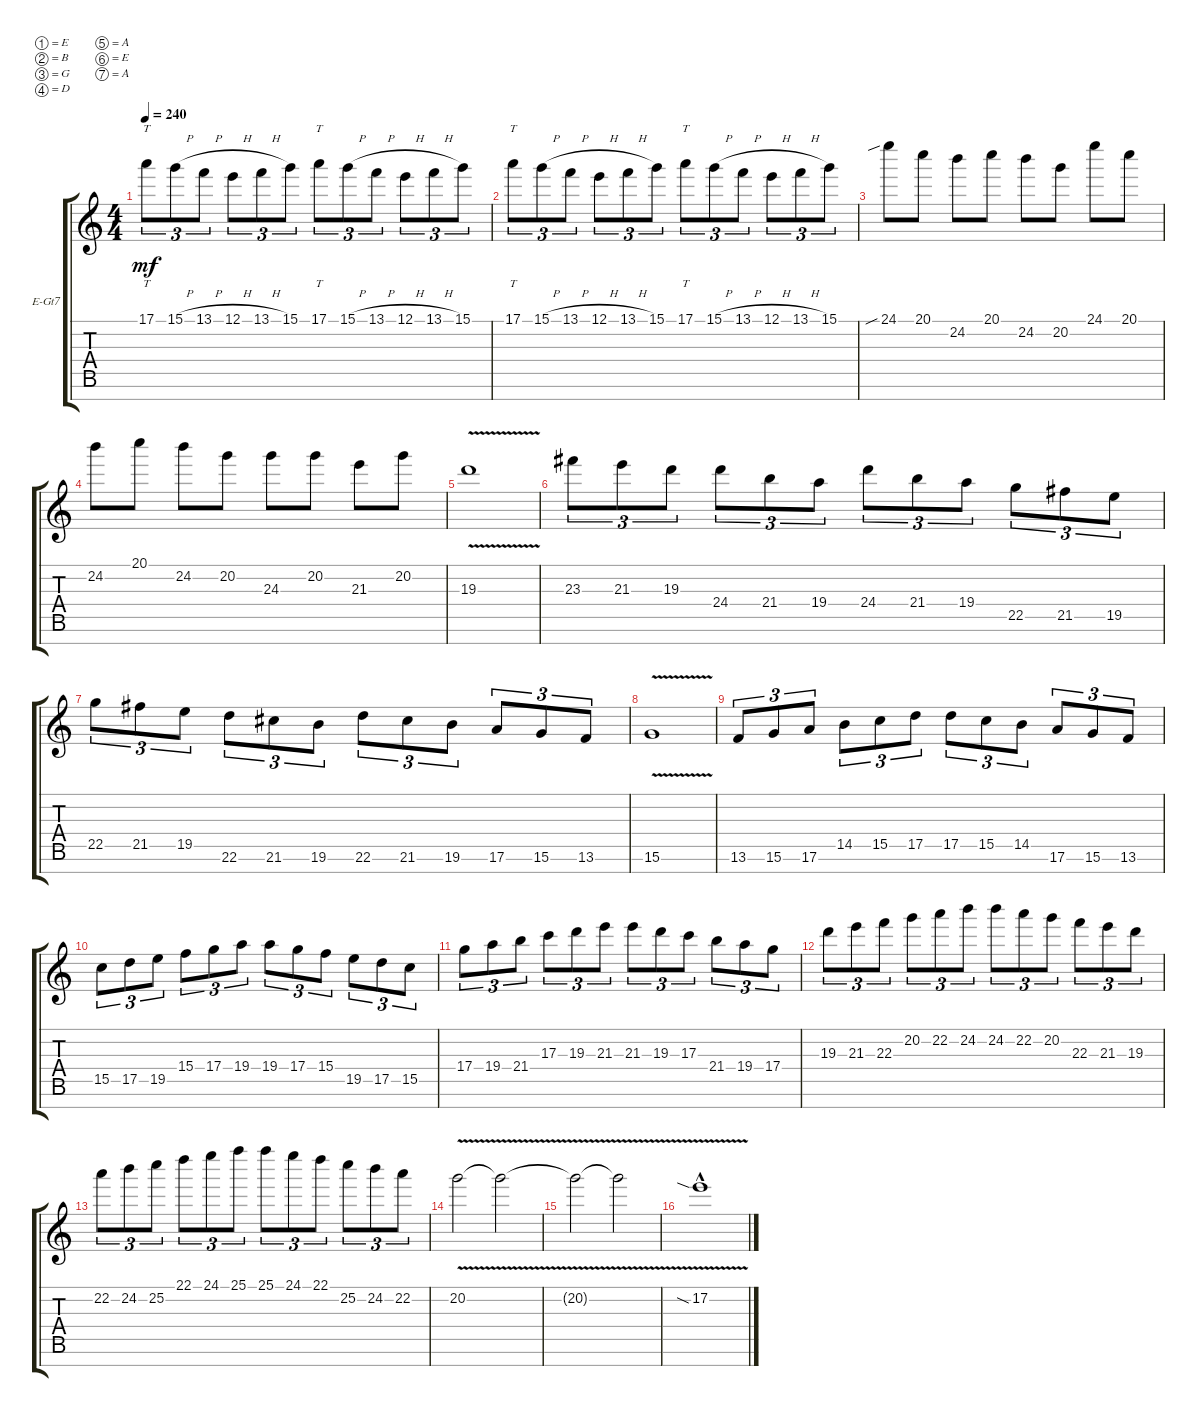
\defaultSystemsLayout 4
\bracketExtendMode groupsimilarinstruments
\firstSystemTrackNameOrientation horizontal
\otherSystemsTrackNameOrientation horizontal
\track ("Electric Guitar" "E-Gt7") {instrument distortionguitar}
\staff {score tabs}
\tuning (E4 B3 G3 D3 A2 E2 A1)
\ts (4 4)
\tempo 240
\clef g2
\ks c
17.1.8{tt tu (3 2) dy mf} 15.1{h}.8{tu (3 2)} 13.1{h}.8{tu (3 2)} 12.1{h}.8{tu (3 2)} 13.1{h}.8{tu (3 2)} 15.1.8{tu (3 2)} 17.1.8{tt tu (3 2)} 15.1{h}.8{tu (3 2)} 13.1{h}.8{tu (3 2)} 12.1{h}.8{tu (3 2)} 13.1{h}.8{tu (3 2)} 15.1.8{tu (3 2)} |
17.1.8{tt tu (3 2)} 15.1{h}.8{tu (3 2)} 13.1{h}.8{tu (3 2)} 12.1{h}.8{tu (3 2)} 13.1{h}.8{tu (3 2)} 15.1.8{tu (3 2)} 17.1.8{tt tu (3 2)} 15.1{h}.8{tu (3 2)} 13.1{h}.8{tu (3 2)} 12.1{h}.8{tu (3 2)} 13.1{h}.8{tu (3 2)} 15.1.8{tu (3 2)} |
24.1{sib}.8 20.1.8 24.2.8 20.1.8 24.2.8 20.2.8 24.1.8 20.1.8 |
24.2.8 20.1.8 24.2.8 20.2.8 24.3.8 20.2.8 21.3.8 20.2.8 |
19.3{v}.1 |
23.3.8{tu (3 2)} 21.3.8{tu (3 2)} 19.3.8{tu (3 2)} 24.4.8{tu (3 2)} 21.4.8{tu (3 2)} 19.4.8{tu (3 2)} 24.4.8{tu (3 2)} 21.4.8{tu (3 2)} 19.4.8{tu (3 2)} 22.5.8{tu (3 2)} 21.5.8{tu (3 2)} 19.5.8{tu (3 2)} |
22.5.8{tu (3 2)} 21.5.8{tu (3 2)} 19.5.8{tu (3 2)} 22.6.8{tu (3 2)} 21.6.8{tu (3 2)} 19.6.8{tu (3 2)} 22.6.8{tu (3 2)} 21.6.8{tu (3 2)} 19.6.8{tu (3 2)} 17.6.8{tu (3 2)} 15.6.8{tu (3 2)} 13.6.8{tu (3 2)} |
15.6{v}.1 |
13.6.8{tu (3 2)} 15.6.8{tu (3 2)} 17.6.8{tu (3 2)} 14.5.8{tu (3 2)} 15.5.8{tu (3 2)} 17.5.8{tu (3 2)} 17.5.8{tu (3 2)} 15.5.8{tu (3 2)} 14.5.8{tu (3 2)} 17.6.8{tu (3 2)} 15.6.8{tu (3 2)} 13.6.8{tu (3 2)} |
15.5.8{tu (3 2)} 17.5.8{tu (3 2)} 19.5.8{tu (3 2)} 15.4.8{tu (3 2)} 17.4.8{tu (3 2)} 19.4.8{tu (3 2)} 19.4.8{tu (3 2)} 17.4.8{tu (3 2)} 15.4.8{tu (3 2)} 19.5.8{tu (3 2)} 17.5.8{tu (3 2)} 15.5.8{tu (3 2)} |
17.4.8{tu (3 2)} 19.4.8{tu (3 2)} 21.4.8{tu (3 2)} 17.3.8{tu (3 2)} 19.3.8{tu (3 2)} 21.3.8{tu (3 2)} 21.3.8{tu (3 2)} 19.3.8{tu (3 2)} 17.3.8{tu (3 2)} 21.4.8{tu (3 2)} 19.4.8{tu (3 2)} 17.4.8{tu (3 2)} |
19.3.8{tu (3 2)} 21.3.8{tu (3 2)} 22.3.8{tu (3 2)} 20.2.8{tu (3 2)} 22.2.8{tu (3 2)} 24.2.8{tu (3 2)} 24.2.8{tu (3 2)} 22.2.8{tu (3 2)} 20.2.8{tu (3 2)} 22.3.8{tu (3 2)} 21.3.8{tu (3 2)} 19.3.8{tu (3 2)} |
22.2.8{tu (3 2)} 24.2.8{tu (3 2)} 25.2.8{tu (3 2)} 22.1.8{tu (3 2)} 24.1.8{tu (3 2)} 25.1.8{tu (3 2)} 25.1.8{tu (3 2)} 24.1.8{tu (3 2)} 22.1.8{tu (3 2)} 25.2.8{tu (3 2)} 24.2.8{tu (3 2)} 22.2.8{tu (3 2)} |
20.2{v}.2 20.2{v t}.2 |
20.2{v t}.2 20.2{v t}.2 |
17.2{v sia hac}.1
